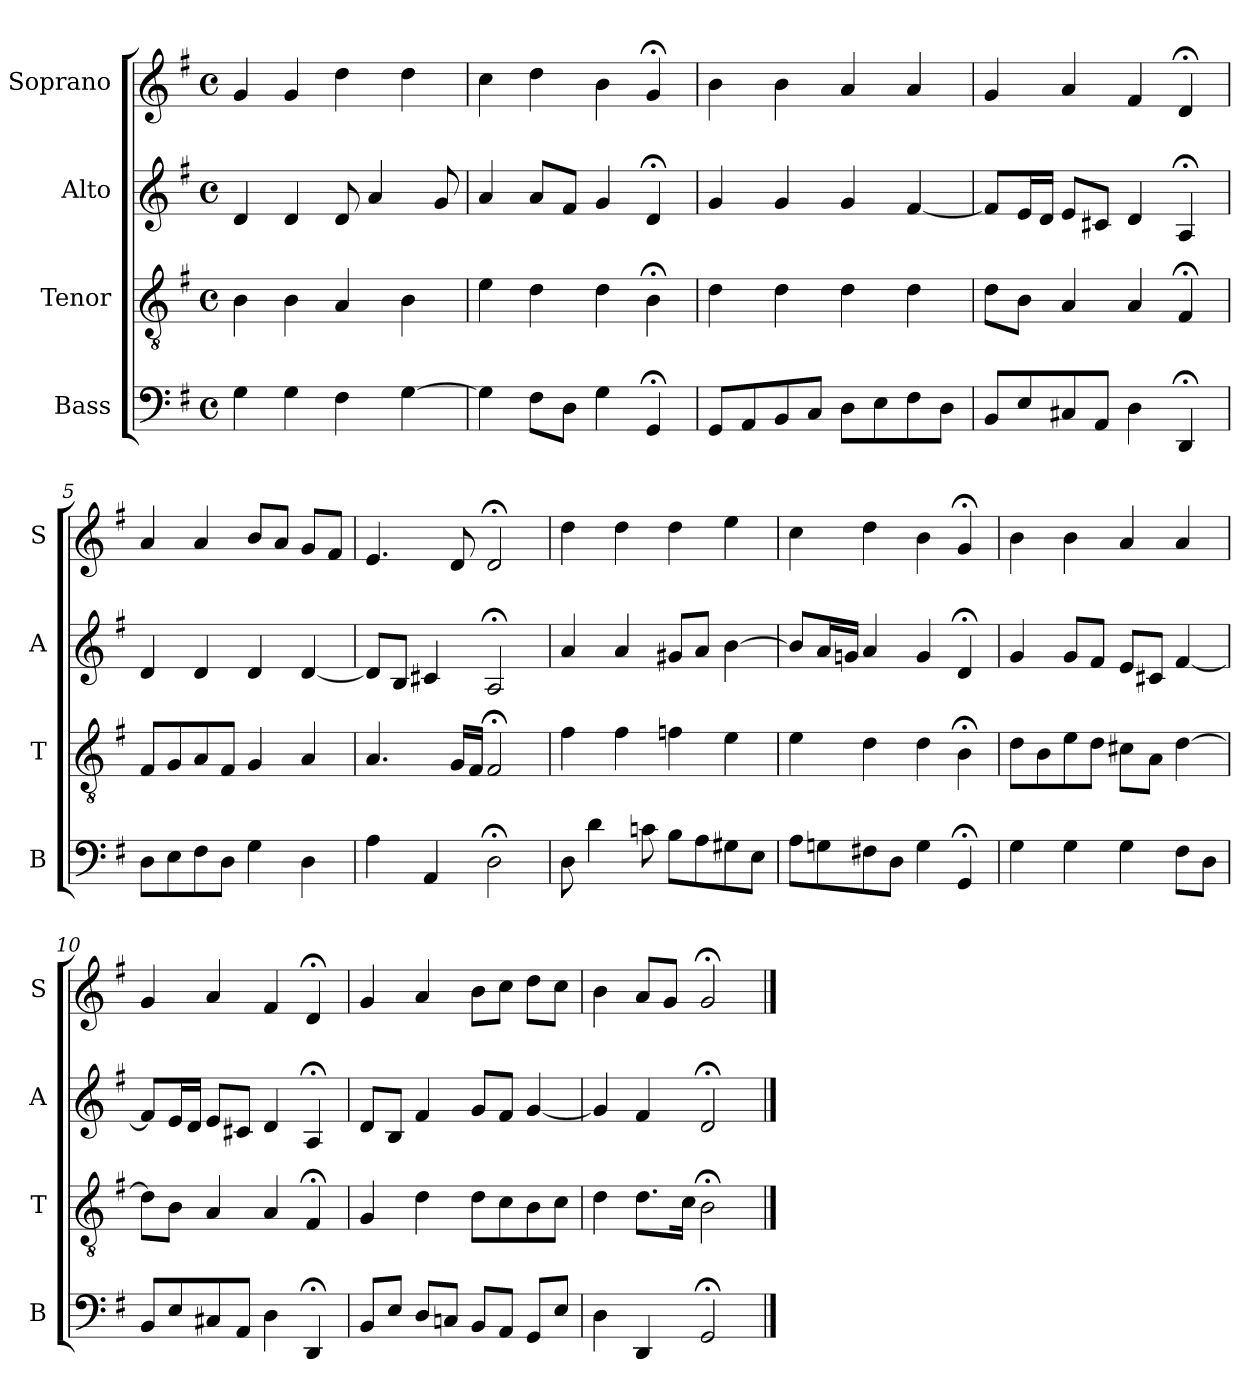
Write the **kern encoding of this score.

**kern	**kern	**kern	**kern
*part4	*part3	*part2	*part1
*staff4	*staff3	*staff2	*staff1
*I"Bass	*I"Tenor	*I"Alto	*I"Soprano
*I'B	*I'T	*I'A	*I'S
*clefF4	*clefGv2	*clefG2	*clefG2
*k[f#]	*k[f#]	*k[f#]	*k[f#]
*G:	*G:	*G:	*G:
*M4/4	*M4/4	*M4/4	*M4/4
*met(c)	*met(c)	*met(c)	*met(c)
*MM100	*MM100	*MM100	*MM100
=1	=1	=1	=1
4G	4B	4d	4g
4G	4B	4d	4g
4F#	4A	8d	4dd
.	.	4a	.
[4G	4B	.	4dd
.	.	8g	.
=2	=2	=2	=2
4G]	4e	4a	4cc
8F#L	4d	8aL	4dd
8DJ	.	8f#J	.
4G	4d	4g	4b
4GG;<	4B;<	4d;<	4g;<
=3	=3	=3	=3
8GGL	4d	4g	4b
8AA	.	.	.
8BB	4d	4g	4b
8CJ	.	.	.
8DL	4d	4g	4a
8E	.	.	.
8F#	4d	[4f#	4a
8DJ	.	.	.
=4	=4	=4	=4
8BBL	8dL	8f#L]	4g
8E	8BJ	16eL	.
.	.	16dJJ	.
8C#X	4A	8eL	4a
8AAJ	.	8c#XJ	.
4D	4A	4d	4f#
4DD;<	4F#;<	4A;<	4d;<
=5	=5	=5	=5
8DL	8F#L	4d	4a
8E	8G	.	.
8F#	8A	4d	4a
8DJ	8F#J	.	.
4G	4G	4d	8bL
.	.	.	8aJ
4D	4A	[4d	8gL
.	.	.	8f#J
=6	=6	=6	=6
4A	4.A	8dL]	4.e
.	.	8BJ	.
4AA	.	4c#X	.
.	16GLL	.	8d
.	16F#JJ	.	.
2D;<	2F#;<	2A;<	2d;<
=7	=7	=7	=7
8D	4f#	4a	4dd
4d	.	.	.
.	4f#	4a	4dd
8cn	.	.	.
8BL	4fn	8g#XL	4dd
8A	.	8aJ	.
8G#X	4e	[4b	4ee
8EJ	.	.	.
=8	=8	=8	=8
8AL	4e	8bL]	4cc
8Gn	.	16aL	.
.	.	16gnJJ	.
8F#X	4d	4a	4dd
8DJ	.	.	.
4G	4d	4g	4b
4GG;<	4B;<	4d;<	4g;<
=9	=9	=9	=9
4G	8dL	4g	4b
.	8B	.	.
4G	8e	8gL	4b
.	8dJ	8f#J	.
4G	8c#XL	8eL	4a
.	8AJ	8c#XJ	.
8F#L	[4d	[4f#	4a
8DJ	.	.	.
=10	=10	=10	=10
8BBL	8dL]	8f#L]	4g
8E	8BJ	16eL	.
.	.	16dJJ	.
8C#X	4A	8eL	4a
8AAJ	.	8c#XJ	.
4D	4A	4d	4f#
4DD;<	4F#;<i	4A;<	4d;<i
=11	=11	=11	=11
8BBL	4Gi	8dL	4gi
8EJ	.	8BJ	.
8DL	4d	4f#	4a
8CnJ	.	.	.
8BBL	8dL	8gL	8bL
8AAJ	8c	8f#J	8ccJ
8GGL	8B	[4g	8ddL
8EJ	8cJ	.	8ccJ
=12	=12	=12	=12
4D	4d	4g]	4b
4DD	8.dL	4f#	8aL
.	.	.	8gJ
.	16cJk	.	.
2GG;<	2B;<	2d;<	2g;<
==	==	==	==
*-	*-	*-	*-
